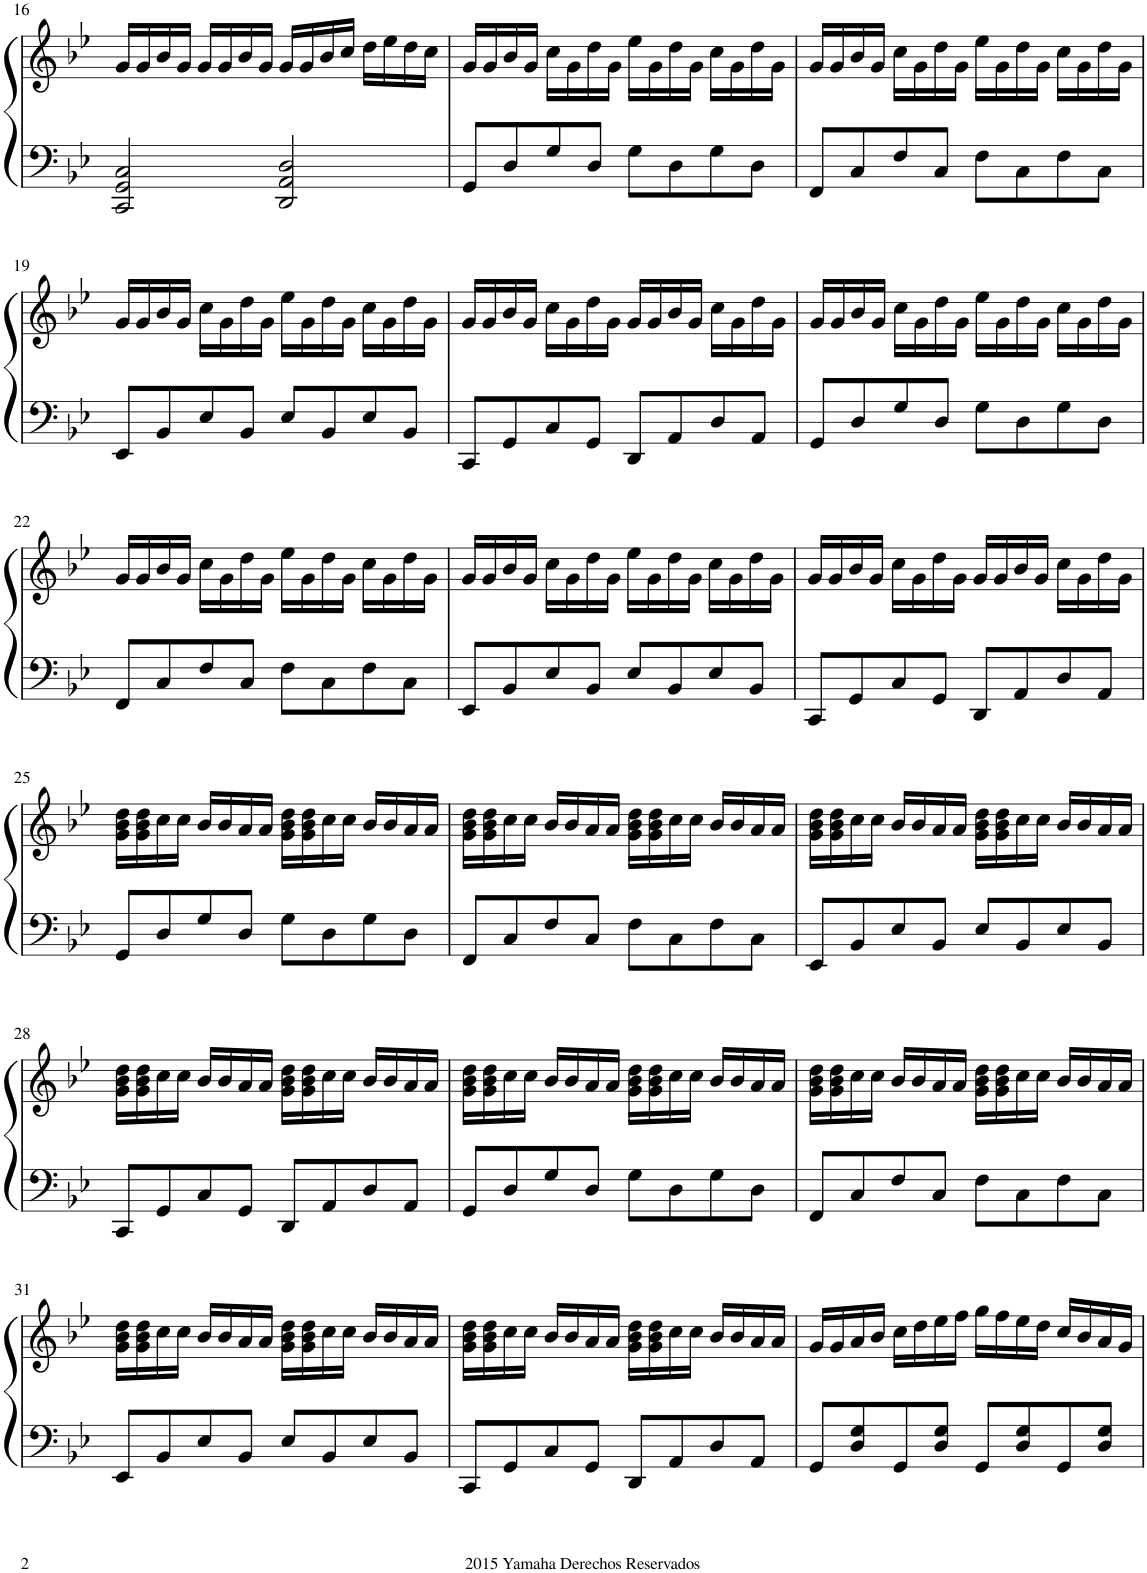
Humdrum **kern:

**kern	**kern
*part1	*part1
*staff2	*staff1
*I"Piano	*
*I'Pno.	*
!!LO:PB:g=z
*clefF4	*clefG2
*k[b-e-]	*k[b-e-]
*M4/4	*M4/4
=16	=16
2CC/ 2GG/ 2C/	16g/LL
.	16g/
.	16b-/
.	16g/JJ
.	16g/LL
.	16g/
.	16b-/
.	16g/JJ
2DD/ 2AA/ 2D/	16g/LL
.	16g/
.	16b-/
.	16cc/JJ
.	16dd\LL
.	16ee-\
.	16dd\
.	16cc\JJ
=17	=17
8GG/L	16g/LL
.	16g/
8D/	16b-/
.	16g/JJ
8G/	16cc\LL
.	16g\
8D/J	16dd\
.	16g\JJ
8G\L	16ee-\LL
.	16g\
8D\	16dd\
.	16g\JJ
8G\	16cc\LL
.	16g\
8D\J	16dd\
.	16g\JJ
=18	=18
8FF/L	16g/LL
.	16g/
8C/	16b-/
.	16g/JJ
8F/	16cc\LL
.	16g\
8C/J	16dd\
.	16g\JJ
8F\L	16ee-\LL
.	16g\
8C\	16dd\
.	16g\JJ
8F\	16cc\LL
.	16g\
8C\J	16dd\
.	16g\JJ
!!LO:LB:g=z
=19	=19
8EE-/L	16g/LL
.	16g/
8BB-/	16b-/
.	16g/JJ
8E-/	16cc\LL
.	16g\
8BB-/J	16dd\
.	16g\JJ
8E-/L	16ee-\LL
.	16g\
8BB-/	16dd\
.	16g\JJ
8E-/	16cc\LL
.	16g\
8BB-/J	16dd\
.	16g\JJ
=20	=20
8CC/L	16g/LL
.	16g/
8GG/	16b-/
.	16g/JJ
8C/	16cc\LL
.	16g\
8GG/J	16dd\
.	16g\JJ
8DD/L	16g/LL
.	16g/
8AA/	16b-/
.	16g/JJ
8D/	16cc\LL
.	16g\
8AA/J	16dd\
.	16g\JJ
=21	=21
8GG/L	16g/LL
.	16g/
8D/	16b-/
.	16g/JJ
8G/	16cc\LL
.	16g\
8D/J	16dd\
.	16g\JJ
8G\L	16ee-\LL
.	16g\
8D\	16dd\
.	16g\JJ
8G\	16cc\LL
.	16g\
8D\J	16dd\
.	16g\JJ
!!LO:LB:g=z
=22	=22
8FF/L	16g/LL
.	16g/
8C/	16b-/
.	16g/JJ
8F/	16cc\LL
.	16g\
8C/J	16dd\
.	16g\JJ
8F\L	16ee-\LL
.	16g\
8C\	16dd\
.	16g\JJ
8F\	16cc\LL
.	16g\
8C\J	16dd\
.	16g\JJ
=23	=23
8EE-/L	16g/LL
.	16g/
8BB-/	16b-/
.	16g/JJ
8E-/	16cc\LL
.	16g\
8BB-/J	16dd\
.	16g\JJ
8E-/L	16ee-\LL
.	16g\
8BB-/	16dd\
.	16g\JJ
8E-/	16cc\LL
.	16g\
8BB-/J	16dd\
.	16g\JJ
=24	=24
8CC/L	16g/LL
.	16g/
8GG/	16b-/
.	16g/JJ
8C/	16cc\LL
.	16g\
8GG/J	16dd\
.	16g\JJ
8DD/L	16g/LL
.	16g/
8AA/	16b-/
.	16g/JJ
8D/	16cc\LL
.	16g\
8AA/J	16dd\
.	16g\JJ
!!LO:LB:g=z
=25	=25
8GG/L	16g\ 16b-\ 16dd\LL
.	16g\ 16b-\ 16dd\
8D/	16cc\
.	16cc\JJ
8G/	16b-/LL
.	16b-/
8D/J	16a/
.	16a/JJ
8G\L	16g\ 16b-\ 16dd\LL
.	16g\ 16b-\ 16dd\
8D\	16cc\
.	16cc\JJ
8G\	16b-/LL
.	16b-/
8D\J	16a/
.	16a/JJ
=26	=26
8FF/L	16g\ 16b-\ 16dd\LL
.	16g\ 16b-\ 16dd\
8C/	16cc\
.	16cc\JJ
8F/	16b-/LL
.	16b-/
8C/J	16a/
.	16a/JJ
8F\L	16g\ 16b-\ 16dd\LL
.	16g\ 16b-\ 16dd\
8C\	16cc\
.	16cc\JJ
8F\	16b-/LL
.	16b-/
8C\J	16a/
.	16a/JJ
=27	=27
8EE-/L	16g\ 16b-\ 16dd\LL
.	16g\ 16b-\ 16dd\
8BB-/	16cc\
.	16cc\JJ
8E-/	16b-/LL
.	16b-/
8BB-/J	16a/
.	16a/JJ
8E-/L	16g\ 16b-\ 16dd\LL
.	16g\ 16b-\ 16dd\
8BB-/	16cc\
.	16cc\JJ
8E-/	16b-/LL
.	16b-/
8BB-/J	16a/
.	16a/JJ
!!LO:LB:g=z
=28	=28
8CC/L	16g\ 16b-\ 16dd\LL
.	16g\ 16b-\ 16dd\
8GG/	16cc\
.	16cc\JJ
8C/	16b-/LL
.	16b-/
8GG/J	16a/
.	16a/JJ
8DD/L	16g\ 16b-\ 16dd\LL
.	16g\ 16b-\ 16dd\
8AA/	16cc\
.	16cc\JJ
8D/	16b-/LL
.	16b-/
8AA/J	16a/
.	16a/JJ
=29	=29
8GG/L	16g\ 16b-\ 16dd\LL
.	16g\ 16b-\ 16dd\
8D/	16cc\
.	16cc\JJ
8G/	16b-/LL
.	16b-/
8D/J	16a/
.	16a/JJ
8G\L	16g\ 16b-\ 16dd\LL
.	16g\ 16b-\ 16dd\
8D\	16cc\
.	16cc\JJ
8G\	16b-/LL
.	16b-/
8D\J	16a/
.	16a/JJ
=30	=30
8FF/L	16g\ 16b-\ 16dd\LL
.	16g\ 16b-\ 16dd\
8C/	16cc\
.	16cc\JJ
8F/	16b-/LL
.	16b-/
8C/J	16a/
.	16a/JJ
8F\L	16g\ 16b-\ 16dd\LL
.	16g\ 16b-\ 16dd\
8C\	16cc\
.	16cc\JJ
8F\	16b-/LL
.	16b-/
8C\J	16a/
.	16a/JJ
!!LO:LB:g=z
=31	=31
8EE-/L	16g\ 16b-\ 16dd\LL
.	16g\ 16b-\ 16dd\
8BB-/	16cc\
.	16cc\JJ
8E-/	16b-/LL
.	16b-/
8BB-/J	16a/
.	16a/JJ
8E-/L	16g\ 16b-\ 16dd\LL
.	16g\ 16b-\ 16dd\
8BB-/	16cc\
.	16cc\JJ
8E-/	16b-/LL
.	16b-/
8BB-/J	16a/
.	16a/JJ
=32	=32
8CC/L	16g\ 16b-\ 16dd\LL
.	16g\ 16b-\ 16dd\
8GG/	16cc\
.	16cc\JJ
8C/	16b-/LL
.	16b-/
8GG/J	16a/
.	16a/JJ
8DD/L	16g\ 16b-\ 16dd\LL
.	16g\ 16b-\ 16dd\
8AA/	16cc\
.	16cc\JJ
8D/	16b-/LL
.	16b-/
8AA/J	16a/
.	16a/JJ
=33	=33
8GG/L	16g/LL
.	16g/
8D/ 8G/	16a/
.	16b-/JJ
8GG/	16cc\LL
.	16dd\
8D/ 8G/J	16ee-\
.	16ff\JJ
8GG/L	16gg\LL
.	16ff\
8D/ 8G/	16ee-\
.	16dd\JJ
8GG/	16cc/LL
.	16b-/
8D/ 8G/J	16a/
.	16g/JJ
=	=
*-	*-
